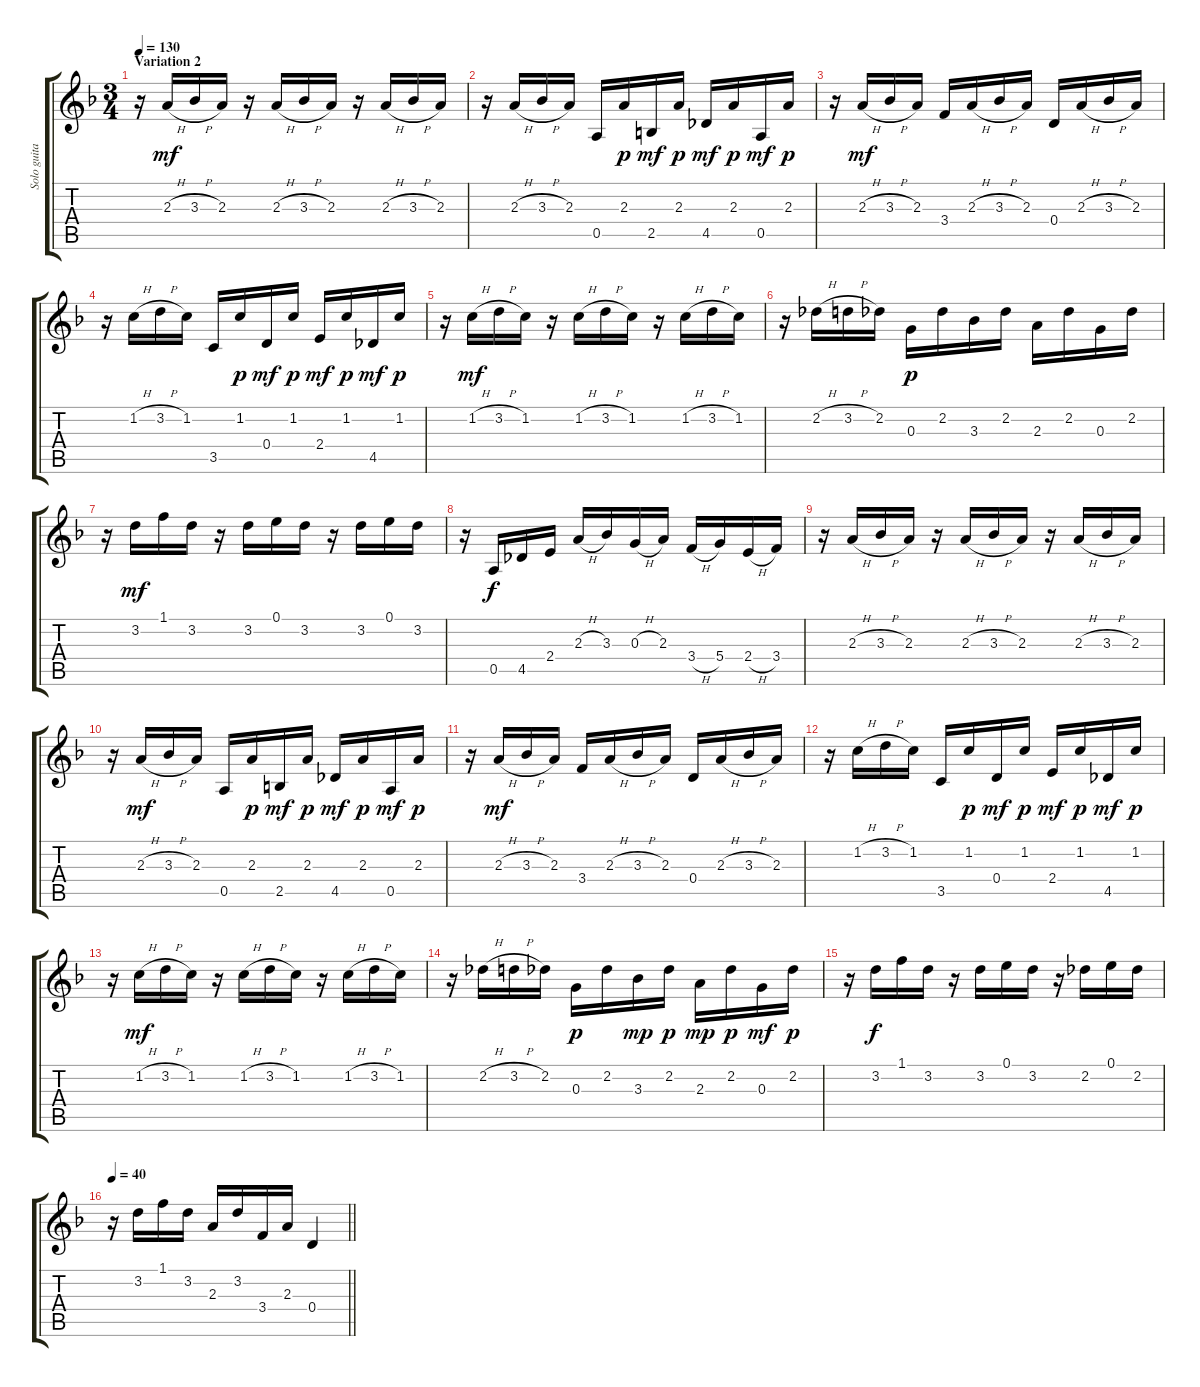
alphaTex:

\track ("Solo guitar" "Solo guita") {instrument acousticguitarnylon}
\staff {score tabs}
\tuning (E4 B3 G3 D3 A2 E2) {hide}
\ts (3 4)
\section ("" "Variation 2")
\tempo 130
\clef g2
\ks dminor
r.16{dy mf volume 13} 2.3{h}.16 3.3{h}.16 2.3.16 r.16{volume 13} 2.3{h}.16 3.3{h}.16 2.3.16 r.16{volume 13} 2.3{h}.16 3.3{h}.16 2.3.16 |
r.16{volume 13} 2.3{h}.16 3.3{h}.16 2.3.16 0.5.16 2.3.16{dy p} 2.5.16{dy mf} 2.3.16{dy p} 4.5.16{dy mf} 2.3.16{dy p} 0.5.16{dy mf} 2.3.16{dy p} |
r.16{volume 13} 2.3{h}.16{dy mf} 3.3{h}.16 2.3.16 3.4.16{volume 13} 2.3{h}.16 3.3{h}.16 2.3.16 0.4.16{volume 13} 2.3{h}.16 3.3{h}.16 2.3.16 |
r.16{volume 13} 1.2{h}.16 3.2{h}.16 1.2.16 3.5.16 1.2.16{dy p} 0.4.16{dy mf} 1.2.16{dy p} 2.4.16{dy mf} 1.2.16{dy p} 4.5.16{dy mf} 1.2.16{dy p} |
r.16{volume 13} 1.2{h}.16{dy mf} 3.2{h}.16 1.2.16 r.16{volume 13} 1.2{h}.16 3.2{h}.16 1.2.16 r.16{volume 13} 1.2{h}.16 3.2{h}.16 1.2.16 |
r.16{volume 13} 2.2{h}.16 3.2{h}.16 2.2.16 0.3.16{dy p} 2.2.16 3.3.16 2.2.16 2.3.16 2.2.16 0.3.16 2.2.16 |
r.16{volume 16} 3.2.16{dy mf} 1.1.16 3.2.16 r.16 3.2.16 0.1.16 3.2.16 r.16 3.2.16 0.1.16 3.2.16 |
r.16 0.5.16{dy f} 4.5.16 2.4.16 2.3{h}.16 3.3.16 0.3{h}.16 2.3.16 3.4{h}.16 5.4.16 2.4{h}.16 3.4.16 |
r.16{volume 13} 2.3{h}.16 3.3{h}.16 2.3.16 r.16{volume 13} 2.3{h}.16 3.3{h}.16 2.3.16 r.16{volume 13} 2.3{h}.16 3.3{h}.16 2.3.16 |
r.16{volume 13} 2.3{h}.16{dy mf} 3.3{h}.16 2.3.16 0.5.16 2.3.16{dy p} 2.5.16{dy mf} 2.3.16{dy p} 4.5.16{dy mf} 2.3.16{dy p} 0.5.16{dy mf} 2.3.16{dy p} |
r.16{volume 13} 2.3{h}.16{dy mf} 3.3{h}.16 2.3.16 3.4.16{volume 13} 2.3{h}.16 3.3{h}.16 2.3.16 0.4.16{volume 13} 2.3{h}.16 3.3{h}.16 2.3.16 |
r.16{volume 13} 1.2{h}.16 3.2{h}.16 1.2.16 3.5.16 1.2.16{dy p} 0.4.16{dy mf} 1.2.16{dy p} 2.4.16{dy mf} 1.2.16{dy p} 4.5.16{dy mf} 1.2.16{dy p} |
r.16{volume 13} 1.2{h}.16{dy mf} 3.2{h}.16 1.2.16 r.16{volume 13} 1.2{h}.16 3.2{h}.16 1.2.16 r.16{volume 13} 1.2{h}.16 3.2{h}.16 1.2.16 |
r.16{volume 13} 2.2{h}.16 3.2{h}.16 2.2.16 0.3.16{dy p} 2.2.16 3.3.16{dy mp} 2.2.16{dy p} 2.3.16{dy mp} 2.2.16{dy p} 0.3.16{dy mf} 2.2.16{dy p} |
r.16 3.2.16{dy f} 1.1.16 3.2.16 r.16 3.2.16 0.1.16 3.2.16 r.16 2.2.16 0.1.16 2.2.16 |
\tempo 40
\barLineRight lightlight
r.16 3.2.16 1.1.16 3.2.16 2.3.16 3.2.16 3.4.16 2.3.16 0.4.4
